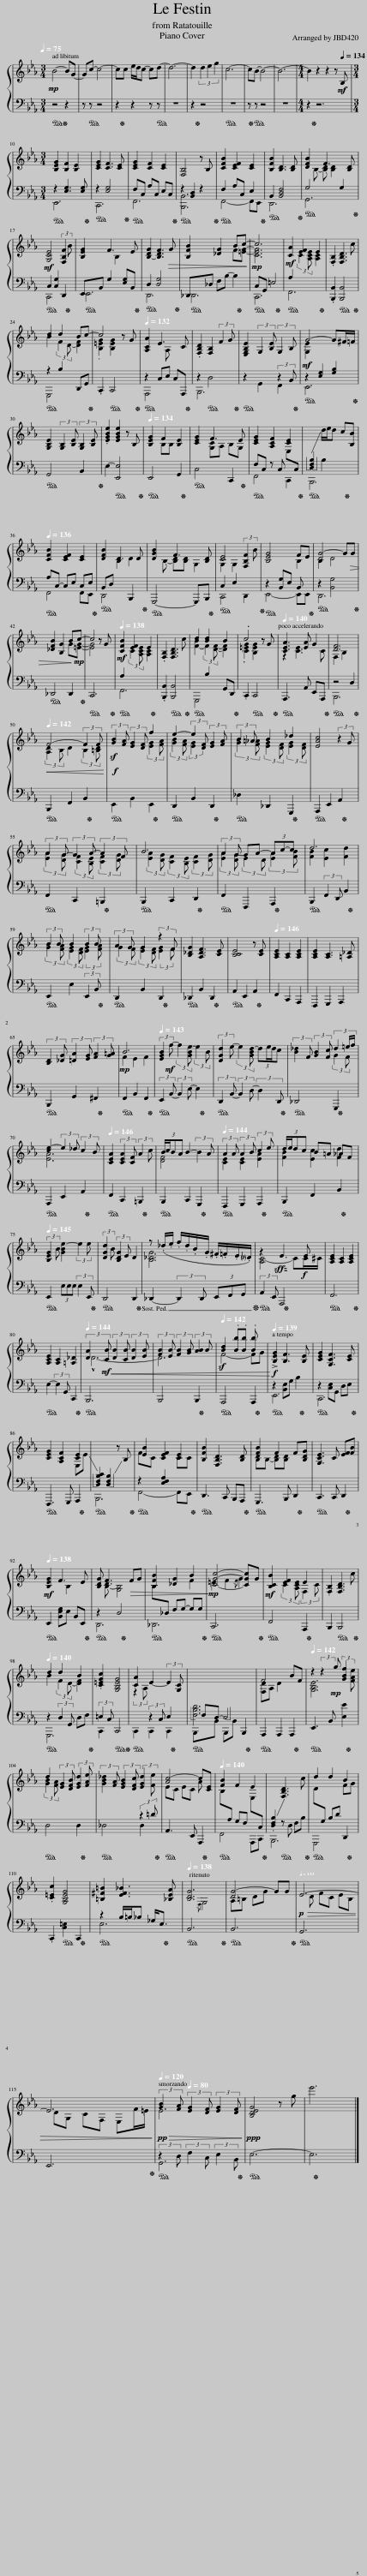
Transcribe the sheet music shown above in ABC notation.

X:1
%%score { ( 1 4 ) | ( 2 3 ) }
L:1/8
Q:1/4=75
M:3/4
I:linebreak $
K:Eb
V:1 treble
V:4 treble
V:2 bass
V:3 bass
V:1
!mp! B4- BG- | Gc- c4- | cc e/d/c- cd- | d6- | d2 (3d2 e2 g2 | %5
 c6- | cB- B4- | B6- |[M:4/4] B2 z2 z2 z[Q:1/4=134]!mf! B, |$[M:3/4] [B,EG]2 [B,F]2 [B,E]2 | %10
 [CEG]2 [CF]3 [CE] | [CEG]2 [CF]2 [CE]2 | [F,B,]4 z B, | [CFB]2 [CEF]2 [CE]2 | [B,FB]2 [B,D]3 [B,D] | %15
 [DFB]2 F3 [B,D] |$!mf! [G,CE]4 (3:2:2[F,B,F]2 B | [B,EG]2 F3 E | [B,-DG]2 [B,DF]3!>(! G | [B,FB]2 [_DG]2 Bc-!>)! | %20
!mp! c6 |!mf! [CA]2 [EF]2 E2 | .[F,B,]2 [F,B,D]3 c |$ d2 d2 Bc- | c4 z G | %25
[Q:1/4=132] [A,CA]2 E3 C | .[F,B,D]2 [F,B,]2 (3:2:2F2 G | [E,G,B,E]2 (3:2:2G,2 [B,E] (3:2:2G,2 B, |!mf! G4- G^F/=F/ |$ [G,B,E]2 (3:2:2[G,B,]2 [B,E] (3:2:2[G,B,]2 [B,E] | %30
 .[EGBe]2 [EGBe]2 z B, |[Q:1/4=134] [B,EG]2 F2 [B,E]2 | [CEG]2 F3 E | [CEG]2 [A,CF]2 [CE]2 |[I:staff +1] [D,F,B,]2[I:staff -1] d/e/d c[B,B] |$ %35
[Q:1/4=136] [CFB]2 [CEF]2 [CE]2 | [DFB]2 D3 D | [DGB]2 F3 [B,D] | [CE]4 (3:2:2[F,B,F]2 B | [B,EG]4 FE | %40
 [DG-]4 G!>(!G |$ [_DFB]2 [B,G]2 B!mp!c-!>)! | c4 z G |[Q:1/4=138]!mf! [CFB]2 [EF]2 E2 | .[F,B,]2 [F,B,D]3 c | %45
 d2 [Bd]2 B2 | .c4 z G |[Q:1/4=140] [CEA]3 [EA] G2 | [DF]6 |$[Q:1/4=142]!<(! F4- (3:2:2F2 F!<)! | %50
!f! (3:2:2[GB]2 [FA] (3:2:2[EG]2 [DF] f2 | e2- (3:2:2e2 [DF] (3:2:2[EG]2 [FA] | (3:2:2B2 =A B2 _d2 | [EAc]4 (3:2:2z2 G |$ (3:2:2A2 G- (3:2:2G2 A- (3:2:2A2 F | %55
 B6 | (3:2:2A2 G- GA- (3Ac-c | d6 |$ (3:2:2B2 B B2 (3:2:2B2 B | (3:2:2A2 G G2 (3:2:2z2 F | %60
 [B,_DG]2 [A,DF]3 [CE] | [B,CE]4 z [CE] |[Q:1/4=146] [A,CE]2 [A,C]2 [A,CE]2 | [A,CE]2 [A,C]3 [=A,_D] |$ (3:2:2[B,D]2 [_DG] (3:2:2[=DA]2 [EG] (3:2:2[FA]2 [G=A] | %65
!mp! B6 |[Q:1/4=143] (3:2:2[EGB]2!mf! f- (3:2:2f2 [GBe-] (3:2:2e2 B | (3:2:2[DGd]2 e- (3:2:2e2 [GBd-] (3:2:4de/d/c | (3:2:2[B_d]2 F (3:2:2[GB]2 [Fc] (3d2 =e/f/ |$ [ce-]2 (3:2:2e2 _d (3:2:2c2 B | %70
[Q:1/4=146] [CEA]2 (3:2:2[CEA]2 [CF] (3:2:2A2 c | (3:2:4B/c/BA B2- (3:2:2B2 A |[Q:1/4=144] (3:2:2A2 A (3:2:2A2 B (3:2:2c2 e | (3:2:4d/e/dc B=A _AF |$[Q:1/4=145] (3:2:2[B,EG]2 B [GBe-]2 (3:2:2e2 e | %75
 (3:2:2[DGd]2 B (3:2:2[B,DG]2 E D2 | z (._d/.e/ .f/.d/.B/.G/ .^F/.=F/.E/.!courtesy!_D/) | [A,C-]4 C!f!C/^C/ | [A,CE]2 [A,C]2 [A,CE]2 |$ [A,CE]2 [A,C]2 [=A,_D]2 | %80
[Q:1/4=144] !^!D6- | D6 |[Q:1/4=142] F4- FG |[Q:1/4=139]!f! !>![B,EG]2 [B,F]3 [B,E] | [CEG]2 [G,CF]3 [CE] |$ %85
 [CEG]2 [A,CF]2 [CE]2 |[I:staff +1] [D,F,B,C]2 [D,F,B,]2[I:staff -1] z B, | [EB]2 [CEF]2 [CE]2 | [B,FB]2 [F,B,D]3 [B,D] | [DFB]2 F2 F[B,DG] | %90
 [G,CE]3 C [EF][FB] |$[Q:1/4=138]!mf! [B,EG]2 F3 E | [B,DG] [DF]3 F!>(!G | [B,FB]2 [_DG]2 B2 |!mp! [CGc]4-!>)! [CGc]G | %95
!mf! [B,CB]2 [EF]2 E2 | .[F,B,]2 [F,B,D]3 c |$[Q:1/4=140] d2 d2 B2 | .[C=EGc]2 [G,B,EG]4 | [CA]2 E2- (3:2:2E2 [G,C] | %100
[I:staff +1] [F,B,D]6 |[I:staff -1] F4 BF |[Q:1/4=142] [G,B,E]6 |$ d2 (3:2:2[EG]2 [DFB] (3:2:2[EGd]2 [FAe] | (3:2:2[GB_d]2 [FA] (3:2:2[EGB]2 [DFc] (3:2:2[EGd]2 [Fe] | %105
 [Ac-]4 c[CE] |[Q:1/4=140] [FB]2 F2 E2 |[I:staff +1] .[D,F,B,]2[I:staff -1] [F,B,D]3 c | d2 d2 B2 |$ .[C=Ec]2 [G,B,EG]4 | %110
 [=B,^F=B]2 [EF_B]3 [_B,EA] |[Q:1/4=138] [B,DG]6 | [DG-]4 GG |[Q:1/4=133]!p!!>(! E6- |$ E6!>)! | %115
[Q:1/4=120]!pp!!>(! E6[Q:1/4=80]!>)! |!ppp! [B,DEG]4 z g | e'6 |] %118
V:2
!ped! z4!ped-up! z2 | z!ped! z z4 | z2!ped-up! z2 z!ped! z | z6 | z2!ped-up! z4 | %5
!ped! z6 | z!ped-up!!ped! z z4 | z6 |[M:4/4] z2!ped-up! z6 |$[M:3/4]!ped! E,,6!ped-up! | %10
!ped! C,,6!ped-up! |!ped! F,,6!ped-up! |!ped! [B,,,B,,]6!ped-up! |!ped! F,,4- F,,E,,!ped-up! |!ped! D,,6!ped-up! | %15
!ped! G,,6!ped-up! |$!ped! C,,4 D,,2!ped-up! |!ped! E,,6!ped-up! |!ped! D,,6!ped-up! |!ped! _D,,6!ped-up! | %20
!ped! C,,6!ped-up! |!ped! F,,6!ped-up! | .[B,,,B,,]2!ped! [B,,,B,,]4!ped-up! |$!ped! G,,,4 D,,G,,!ped-up! | .C,,2!ped! C,,4!ped-up! | %25
!ped! A,,,4 C,A,,,!ped-up! | B,,,6!ped!!ped-up! |!ped! z2 G,,2 F,,2!ped-up! |!ped! E,,6!ped-up! |$!ped! G,,4 B,,2!ped-up! | %30
 E,2-!ped! [E,,E,]4!ped-up! |!ped! E,,4 G,,2!ped-up! |!ped! C,4 C,,2!ped-up! |!ped! F,,4 C,,2!ped-up! |!ped! B,,,6!ped-up! |$ %35
!ped! F,,4 F,,E,,!ped-up! |!ped! D,,4 B,,,2!ped-up! |!ped! G,,,4- G,,,B,,,!ped-up! |!ped! C,,4 D,,2!ped-up! |!ped! E,,4- E,,E,,!ped-up! | %40
!ped! D,,6!ped-up! |$!ped! _D,,4 D,,2!ped-up! |!ped! C,,6!ped-up! |!ped! F,,6!ped-up! | .[B,,,B,,]2!ped! [B,,,B,,]4!ped-up! | %45
!ped! G,,,4 G,,D,,!ped-up! | .C,,2!ped! C,,4!ped-up! |!ped! A,,,3 A,, E,,A,,,!ped-up! |!ped! B,,,6!ped-up! |$!ped! B,,,2 F,,2 B,,2!ped-up! | %50
!ped! E,,2 B,,2 E,,2!ped-up! |!ped! D,,2 B,,2 D,,2!ped-up! |!ped! _D,2 _D,,2 G,,,2!ped-up! |!ped! A,,,2 E,,2 A,,2!ped-up! |$!ped! F,,2 C,,2 =B,,,2!ped-up! | %55
!ped! B,,,2 C,,2 D,,2!ped-up! |!ped! F,,2 F,,,2 A,,,2!ped-up! |!ped! B,,,2 (3:2:2F,,2 D,, B,,2!ped-up! |$!ped! E,,2 E,2 (3:2:2E,,2 B,,!ped-up! |!ped! D,,2 B,,2 D,,2!ped-up! | %60
!ped! _D,,2 B,,2 D,,2!ped-up! |!ped! A,,2 E,,2 A,,2!ped-up! | F,,2 C,,2 A,,,2 | F,,,2 G,,,2 A,,,2 |$!ped! B,,,2 G,,2 ^F,,2!ped-up! | %65
!ped! F,,2 B,,2 F,,2!ped-up! |!ped! (3:2:2E,,2 B,,- (3:2:2B,,2 E,- E,2!ped-up! |!ped! (3:2:2D,,2 B,,- (3:2:2B,,2 D,- (3:2:2D,2 D,,!ped-up! |!ped! _D,,4 G,,,2!ped-up! |$!ped! A,,,2 E,,2 A,,2!ped-up! | %70
!ped! F,,2 C,,2 =B,,,2!ped-up! |!ped! B,,,2 C,,2 G,,,2!ped-up! |!ped! F,,,2 G,,,2 A,,,2!ped-up! |!ped! B,,,2 F,,2 B,,2!ped-up! |$!ped! E,,2 (3E,E,E, (3:2:2E,2 E,,!ped-up! | %75
!ped! D,,4!ped-up! D,,2 | _D,,2- (3:2:2D,,2 D,, (3E,,F,,G,, |!ped! (3:2:2A,,2 E,, A,,,4!ped-up! |!ped! F,,6!ped-up! |$!ped! E,2- (3:2:2E,2 G,, C,,2!ped-up! | %80
!ped! B,,,6!ped-up! | B,,,4 B,,,2 |!ped! A,,,4 A,,,2!ped-up! |!ped! E,,6!ped-up! |!ped! C,,6!ped-up! |$ %85
!ped! F,,,3 G,,, A,,,2!ped-up! |!ped! B,,,6!ped-up! |!ped! F,,4- F,,E,,!ped-up! |!ped! D,,3 C,, B,,,A,,,!ped-up! |!ped! G,,,3 B,,, D,,2!ped-up! | %90
!ped! C,,3 C,, D,,2!ped-up! |$!ped! E,,2 [B,,E,G,]E, B,,E,,!ped-up! |!ped! D,,6!ped-up! |!ped! _D,,6!ped-up! |!ped! C,,6!ped-up! | %95
!ped! F,,4 A,,,2!ped-up! | B,,,2!ped! B,,,4!ped-up! |$!ped! G,,,6!ped-up! | C,,2!ped! C,,4!ped-up! |!ped! C,,2 C,,2 C,,2!ped-up! | %100
!ped! B,,,B,, B,,,B,, B,,,2!ped-up! |!ped! A,,,2 A,,,2 A,,,2!ped-up! |!ped! E,,3 B,, [E,E]2!ped-up! |$!ped! D,4 D,2!ped-up! |!ped! _D,4 D,2!ped-up! | %105
!ped! A,,3 E,, A,,,2!ped-up! |!ped! F,,4 A,,,C,,!ped-up! | B,,,6!ped! |!ped! G,,,4 D,,2!ped-up! |$ .C,,2!ped! [C,=E,]2 C,,2!ped-up! | %110
!ped! E,6!ped-up! |!ped! B,,6!ped-up! |!ped! B,,6!ped-up! |!ped! G,,6 |$ E,,6!ped-up! | %115
!ped! G,,6!ped-up! |!ped! E,6- | E,6!ped-up! |] %118
V:3
 x6 | x6 | x6 | x6 | x6 | %5
 x6 | x6 | x6 |[M:4/4] x8 |$[M:3/4] z2 [E,G,]3 [E,G,] | %10
 z2 [E,G,]4 | F,C, A,C, E,C, | z2 [B,,D,]2 z2 | F,2 A,C, E,2 | B,,2 [B,,D,F,]4 | %15
 G,4 G,2 |$ C,2 [C,G,]2 x2 | E,,B,, G,2 [E,G,]B,, | D,2 [D,G,]4 | _D,,_D, F,B,- B,2 | %20
 C,G,, =E,4 | A,2 x2[I:staff -1] [A,C]2 | x6 |$[I:staff +1] z2 B,2 x2 | x6 | %25
 z2 C,E, x2 | z2 D,4 | x4 (3:2:2z2 B,, | z2 [E,G,]2 [G,B,]2 |$ x6 | %30
 x6 | x6 | x6 | F,C, z C,[I:staff -1] E,[I:staff +1]C, | x2 B,2 x2 |$ %35
 A,C,- C,E, C,E, | B,,D, x4 | x6 | C,2 E,2 x2 | z2 [B,,G,]E, B,, x | %40
 z2 [B,,G,]4 |$ x6 | x6 | A,2 x2[I:staff -1] [A,C]2 | x6 | %45
 x2[I:staff +1] B,2 x2 | x6 | x6 | z4 D,2 |$ x6 | %50
 x6 | x6 | x6 | x6 |$ x6 | %55
 x6 | x6 | x6 |$ x6 | x6 | %60
 x6 | x6 | x6 | x6 |$ x6 | %65
 x6 | x6 | x6 | x6 |$ x6 | %70
 x6 | x6 | x6 | x6 |$ x6 | %75
 x6 | x6 | x6 | x6 |$ x6 | %80
 x6 | x6 | x6 | z2 [B,,E,]G, B,2 | z2 [C,E,]G,, D,E, |$ %85
 x6 | x6 | z2 [E,F,A,]2 x2 | x6 | x6 | %90
 x6 |$ x6 | z2 D,4 |[I:staff -1] B,[I:staff +1]_D, F,G,- G,G, | x6 | %95
 x6 | x6 |$ z2 (3:2:2D,2 G,, D,F, | (3:2:2=E,2 C, x4 | x2 (3:2:2z2 C, E,2 | %100
 x6 | x6 | x6 |$ x6 | x4 (3:2:2z2 =D | %105
 x6 | x6 | x2 z D, F,B, | x6 |$ x6 | %110
 z2 B,/=B,/_B, _G,<E, | x6 | x6 | x6 |$ x6 | %115
 (3:2:2z2 D, (3:2:2F,2 C, (3:2:2E,2 B,, | x6 | x6 |] %118
V:4
 x6 | x6 | x6 | x6 | x6 | %5
 x6 | x6 | x6 |[M:4/4] x8 |$[M:3/4] x6 | %10
 x6 | x6 | x6 | x6 | x6 | %15
 x B,- [B,D] [B,D]2 x |$ x6 | x3 B,2 x | x6 | x4 F[=EG]- | %20
 [CEG]6 | x2 (3:2:2C2 [A,CE] x2 | x6 |$ B2 (3:2:2F2 D- [DF]2 | .[B,=EG]2 [B,EG]2 x2 | %25
 x3 A, x2 | x6 | x6 | [G,E]2 x4 |$ x6 | %30
 x6 | x2 B,B, x2 | x2 [G,C]A, B,G, | x6 | x6 |$ %35
 x6 | x2 B,2 D2 | x B,- [B,D][B,D] G,2 | G,2 G,2 x2 | x4 B,2 | %40
 B,2 D4 |$ x4 G[=EG]- | [EG]4 x2 | x2 (3:2:2C2 [A,CE] x2 | x6 | %45
 [F-B]2 (3:2:2F2 [DF]- [DF]2 | .[C=EG]2 [B,EG]2 x2 | z2 [CE]3 C | F,2 B,2 x2 |$ (3:2:2[A,D]2 B, D2 (3:2:2B,2 [=B,D] | %50
 x4 (3:2:2[EG]2 [FA] | (3:2:2[GB]2 [FA] (3:2:1[EG]2 x8/3 | (3:2:2[GB]2 [F_A] (3:2:2[EG]2 [DF] (3:2:2[EG]2 [DF] | x6 |$ (3:2:2[EA]2 [DG] (3:2:2[CF]2 [B,E] (3:2:2[CF]2 [DG] | %55
 (3:2:2[EA]2 [DG] (3:2:2[CF]2 [B,E] (3:2:2[CF]2 [DG] | (3:2:2[EA]2 [DG] (3:2:2E2 D (3:2:2[EA]2 [FB] | [FB]2 [Ec]2 [Fd]2 |$ (3:2:2[GB]2 [FA] (3:2:2[EG]2 [DF] (3:2:2[EG]2 [FA] | (3:2:2G2 F (3:2:2[EG]2 [DF] (3:2:2[EG]2 F | %60
 x6 | x6 | x6 | x6 |$ x6 | %65
 F2 E2 F2 | x6 | x6 | x4 (3:2:2G2 F |$ [EA]6 | %70
 x6 | [DF]4 x2 | [CE]2 [CE]2 [EA]2 | [FB]2 [Ec]2 [Fd]2 |$ x6 | %75
 x6 | [B,_DG]6 | z2 E3 E | x6 |$ x6 | %80
 (3:2:2[DA]2!mf!!<(! [CB] (3:2:2[DB]2 [CB] (3:2:2[DB]2 [EB] | (3:2:2[FB]2 [EB] (3:2:2[FB]2 [GB] (3:2:2[AB]2 B | [Bd]2 .[Bb].[Bb] .[Bb] x!<)! | x6 | x6 |$ %85
 x4 E,E | x6 | FC x2 CC | x6 | B,B,- [B,D][B,D] x2 | %90
 x6 |$ x3 B,2 x | x B,- [G,B,]4 | x4 F2 | =E2 F2{/F} G2 | %95
 x2 (3:2:2C2 [A,CE] (3:2:2F,2 C | x6 |$ B2 (3:2:2F2 D- [DF]2 | x6 | (3:2:2z2 A, x4 | %100
[I:staff +1] F,D,- D,4 |[I:staff -1] [F,D]A, D2 x2 | z2 (3:2:2z2!mp! g (3:2:2[GBf]2 [FAe] |$ (3:2:2[GB]2 [FA] x4 | x6 | %105
 EC EC A x | B,[I:staff +1]A, G,F,[I:staff -1] E,[I:staff +1]C, | x6 |[I:staff -1] D[I:staff +1]G, B,D[I:staff -1] FG |$ x6 | %110
 x6 | x2{/F,} G,4 | A,=B, DG x2 | x D FC EB, |$ DG, CF, E,F/=E/ | %115
 (3:2:2[GB]2 [FA] (3:2:2[EG]2 [DF] (3:2:2[EG]2 [DF] | x6 | x6 |] %118
